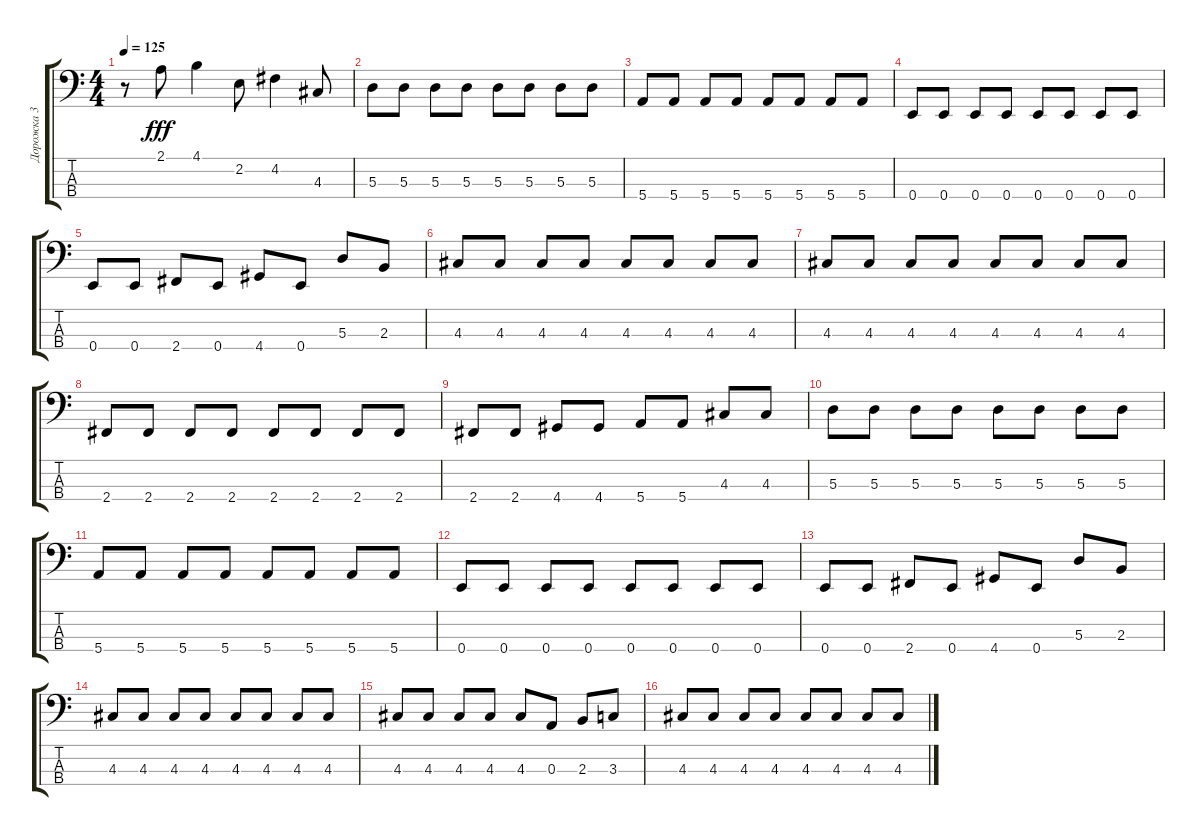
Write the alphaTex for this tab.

\track ("Дорожка 3" "Дорожка 3") {instrument electricbassfinger}
\staff {score tabs}
\tuning (G2 D2 A1 E1) {hide}
\ts (4 4)
\tempo 125
\clef f4
\ks c
r.8{dy fff} 2.1.8{instrument slapbass1} 4.1.4 2.2.8 4.2.4 4.3.8 |
5.3.8{instrument electricbassfinger} 5.3.8 5.3.8 5.3.8 5.3.8 5.3.8 5.3.8 5.3.8 |
5.4.8 5.4.8 5.4.8 5.4.8 5.4.8 5.4.8 5.4.8 5.4.8 |
0.4.8 0.4.8 0.4.8 0.4.8 0.4.8 0.4.8 0.4.8 0.4.8 |
0.4.8 0.4.8 2.4.8 0.4.8 4.4.8 0.4.8 5.3.8 2.3.8 |
4.3.8 4.3.8 4.3.8 4.3.8 4.3.8 4.3.8 4.3.8 4.3.8 |
4.3.8 4.3.8 4.3.8 4.3.8 4.3.8 4.3.8 4.3.8 4.3.8 |
2.4.8 2.4.8 2.4.8 2.4.8 2.4.8 2.4.8 2.4.8 2.4.8 |
2.4.8 2.4.8 4.4.8 4.4.8 5.4.8 5.4.8 4.3.8 4.3.8 |
5.3.8 5.3.8 5.3.8 5.3.8 5.3.8 5.3.8 5.3.8 5.3.8 |
5.4.8 5.4.8 5.4.8 5.4.8 5.4.8 5.4.8 5.4.8 5.4.8 |
0.4.8 0.4.8 0.4.8 0.4.8 0.4.8 0.4.8 0.4.8 0.4.8 |
0.4.8 0.4.8 2.4.8 0.4.8 4.4.8 0.4.8 5.3.8 2.3.8 |
4.3.8 4.3.8 4.3.8 4.3.8 4.3.8 4.3.8 4.3.8 4.3.8 |
4.3.8 4.3.8 4.3.8 4.3.8 4.3.8 0.3.8 2.3.8 3.3.8 |
4.3.8 4.3.8 4.3.8 4.3.8 4.3.8 4.3.8 4.3.8 4.3.8
